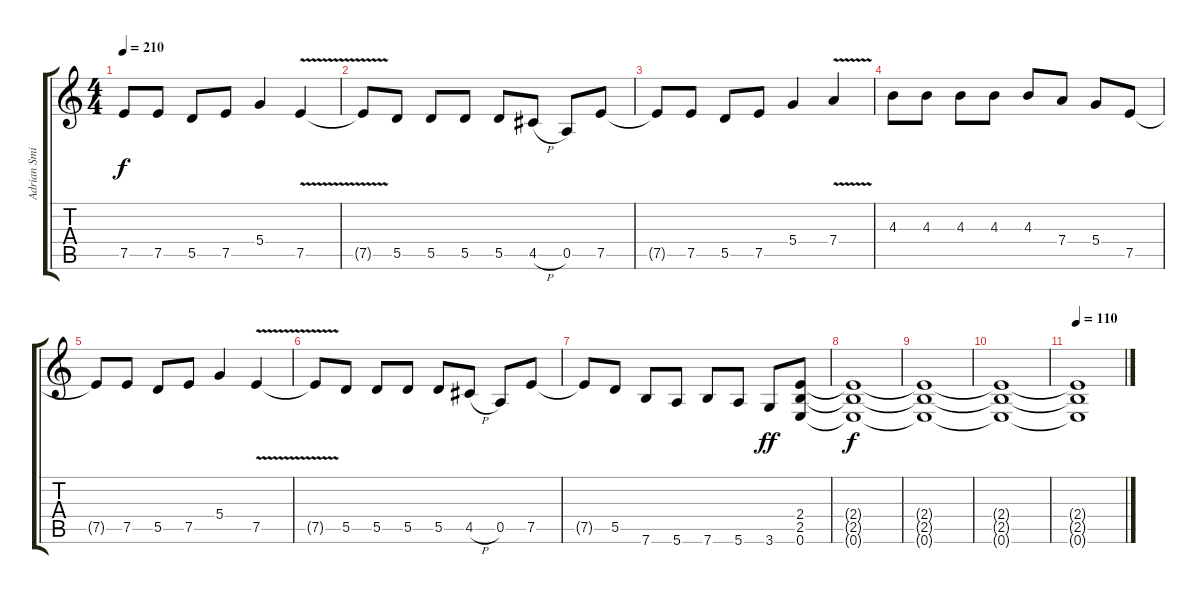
\track ("Adrian Smith" "Adrian Smi") {instrument distortionguitar}
\staff {score tabs}
\tuning (E4 B3 G3 D3 A2 E2) {hide}
\ts (4 4)
\tempo 210
\clef g2
\ks c
7.5{t}.8{dy f} 7.5.8 5.5.8 7.5.8 5.4.4 7.5{v}.4 |
7.5{t}.8 5.5.8 5.5.8 5.5.8 5.5.8 4.5{h}.8 0.5.8 7.5.8 |
7.5{t}.8 7.5.8 5.5.8 7.5.8 5.4.4 7.4{v}.4 |
4.3.8 4.3.8 4.3.8 4.3.8 4.3.8 7.4.8 5.4.8 7.5.8 |
7.5{t}.8 7.5.8 5.5.8 7.5.8 5.4.4 7.5{v}.4 |
7.5{t}.8 5.5.8 5.5.8 5.5.8 5.5.8 4.5{h}.8 0.5.8 7.5.8 |
7.5{t}.8 5.5.8 7.6.8 5.6.8 7.6.8 5.6.8 3.6.8{dy ff} (2.4 2.5 0.6).8 |
(2.4{t} 2.5{t} 0.6{t}).1{dy f} |
(2.4{t} 2.5{t} 0.6{t}).1 |
(2.4{t} 2.5{t} 0.6{t}).1 |
\tempo 110
(2.4{t} 2.5{t} 0.6{t}).1
